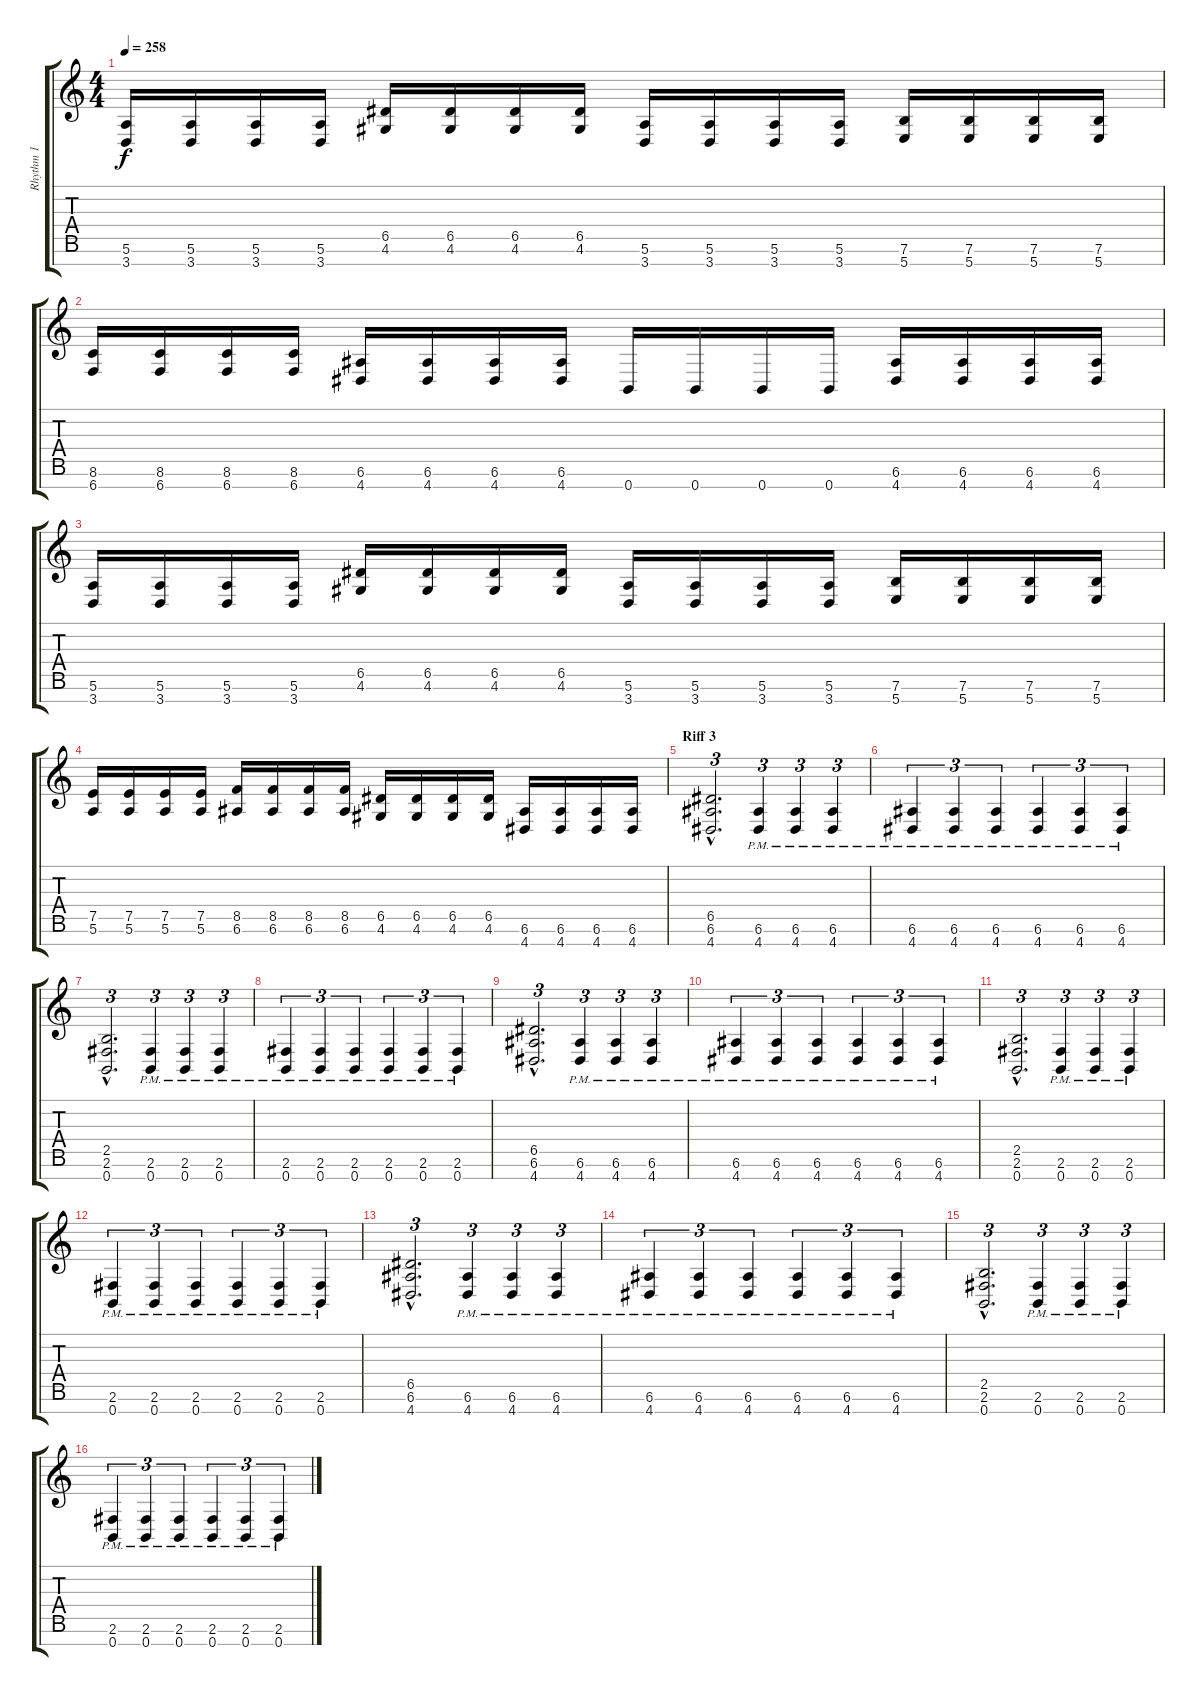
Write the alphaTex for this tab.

\track ("Rhythm 1" "Rhythm 1") {instrument distortionguitar}
\staff {score tabs}
\tuning (E4 B3 G3 D3 A2 E2 B1) {hide}
\ts (4 4)
\tempo 258
\clef g2
\ks c
(5.6 3.7).16{dy f} (5.6 3.7).16 (5.6 3.7).16 (5.6 3.7).16 (6.5 4.6).16 (6.5 4.6).16 (6.5 4.6).16 (6.5 4.6).16 (5.6 3.7).16 (5.6 3.7).16 (5.6 3.7).16 (5.6 3.7).16 (7.6 5.7).16 (7.6 5.7).16 (7.6 5.7).16 (7.6 5.7).16 |
(8.6 6.7).16 (8.6 6.7).16 (8.6 6.7).16 (8.6 6.7).16 (6.6 4.7).16 (6.6 4.7).16 (6.6 4.7).16 (6.6 4.7).16 0.7.16 0.7.16 0.7.16 0.7.16 (6.6 4.7).16 (6.6 4.7).16 (6.6 4.7).16 (6.6 4.7).16 |
(5.6 3.7).16 (5.6 3.7).16 (5.6 3.7).16 (5.6 3.7).16 (6.5 4.6).16 (6.5 4.6).16 (6.5 4.6).16 (6.5 4.6).16 (5.6 3.7).16 (5.6 3.7).16 (5.6 3.7).16 (5.6 3.7).16 (7.6 5.7).16 (7.6 5.7).16 (7.6 5.7).16 (7.6 5.7).16 |
(7.5 5.6).16 (7.5 5.6).16 (7.5 5.6).16 (7.5 5.6).16 (8.5 6.6).16 (8.5 6.6).16 (8.5 6.6).16 (8.5 6.6).16 (6.5 4.6).16 (6.5 4.6).16 (6.5 4.6).16 (6.5 4.6).16 (6.6 4.7).16 (6.6 4.7).16 (6.6 4.7).16 (6.6 4.7).16 |
\section ("" "Riff 3")
(6.5{hac} 6.6{hac} 4.7{hac}).2{d tu (3 2)} (6.6{pm} 4.7{pm}).4{tu (3 2)} (6.6{pm} 4.7{pm}).4{tu (3 2)} (6.6{pm} 4.7{pm}).4{tu (3 2)} |
(6.6{pm} 4.7{pm}).4{tu (3 2)} (6.6{pm} 4.7{pm}).4{tu (3 2)} (6.6{pm} 4.7{pm}).4{tu (3 2)} (6.6{pm} 4.7{pm}).4{tu (3 2)} (6.6{pm} 4.7{pm}).4{tu (3 2)} (6.6{pm} 4.7{pm}).4{tu (3 2)} |
(2.5{hac} 2.6{hac} 0.7{hac}).2{d tu (3 2)} (2.6{pm} 0.7{pm}).4{tu (3 2)} (2.6{pm} 0.7{pm}).4{tu (3 2)} (2.6{pm} 0.7{pm}).4{tu (3 2)} |
(2.6{pm} 0.7{pm}).4{tu (3 2)} (2.6{pm} 0.7{pm}).4{tu (3 2)} (2.6{pm} 0.7{pm}).4{tu (3 2)} (2.6{pm} 0.7{pm}).4{tu (3 2)} (2.6{pm} 0.7{pm}).4{tu (3 2)} (2.6{pm} 0.7{pm}).4{tu (3 2)} |
(6.5{hac} 6.6{hac} 4.7{hac}).2{d tu (3 2)} (6.6{pm} 4.7{pm}).4{tu (3 2)} (6.6{pm} 4.7{pm}).4{tu (3 2)} (6.6{pm} 4.7{pm}).4{tu (3 2)} |
(6.6{pm} 4.7{pm}).4{tu (3 2)} (6.6{pm} 4.7{pm}).4{tu (3 2)} (6.6{pm} 4.7{pm}).4{tu (3 2)} (6.6{pm} 4.7{pm}).4{tu (3 2)} (6.6{pm} 4.7{pm}).4{tu (3 2)} (6.6{pm} 4.7{pm}).4{tu (3 2)} |
(2.5{hac} 2.6{hac} 0.7{hac}).2{d tu (3 2)} (2.6{pm} 0.7{pm}).4{tu (3 2)} (2.6{pm} 0.7{pm}).4{tu (3 2)} (2.6{pm} 0.7{pm}).4{tu (3 2)} |
(2.6{pm} 0.7{pm}).4{tu (3 2)} (2.6{pm} 0.7{pm}).4{tu (3 2)} (2.6{pm} 0.7{pm}).4{tu (3 2)} (2.6{pm} 0.7{pm}).4{tu (3 2)} (2.6{pm} 0.7{pm}).4{tu (3 2)} (2.6{pm} 0.7{pm}).4{tu (3 2)} |
(6.5{hac} 6.6{hac} 4.7{hac}).2{d tu (3 2)} (6.6{pm} 4.7{pm}).4{tu (3 2)} (6.6{pm} 4.7{pm}).4{tu (3 2)} (6.6{pm} 4.7{pm}).4{tu (3 2)} |
(6.6{pm} 4.7{pm}).4{tu (3 2)} (6.6{pm} 4.7{pm}).4{tu (3 2)} (6.6{pm} 4.7{pm}).4{tu (3 2)} (6.6{pm} 4.7{pm}).4{tu (3 2)} (6.6{pm} 4.7{pm}).4{tu (3 2)} (6.6{pm} 4.7{pm}).4{tu (3 2)} |
(2.5{hac} 2.6{hac} 0.7{hac}).2{d tu (3 2)} (2.6{pm} 0.7{pm}).4{tu (3 2)} (2.6{pm} 0.7{pm}).4{tu (3 2)} (2.6{pm} 0.7{pm}).4{tu (3 2)} |
(2.6{pm} 0.7{pm}).4{tu (3 2)} (2.6{pm} 0.7{pm}).4{tu (3 2)} (2.6{pm} 0.7{pm}).4{tu (3 2)} (2.6{pm} 0.7{pm}).4{tu (3 2)} (2.6{pm} 0.7{pm}).4{tu (3 2)} (2.6{pm} 0.7{pm}).4{tu (3 2)}
